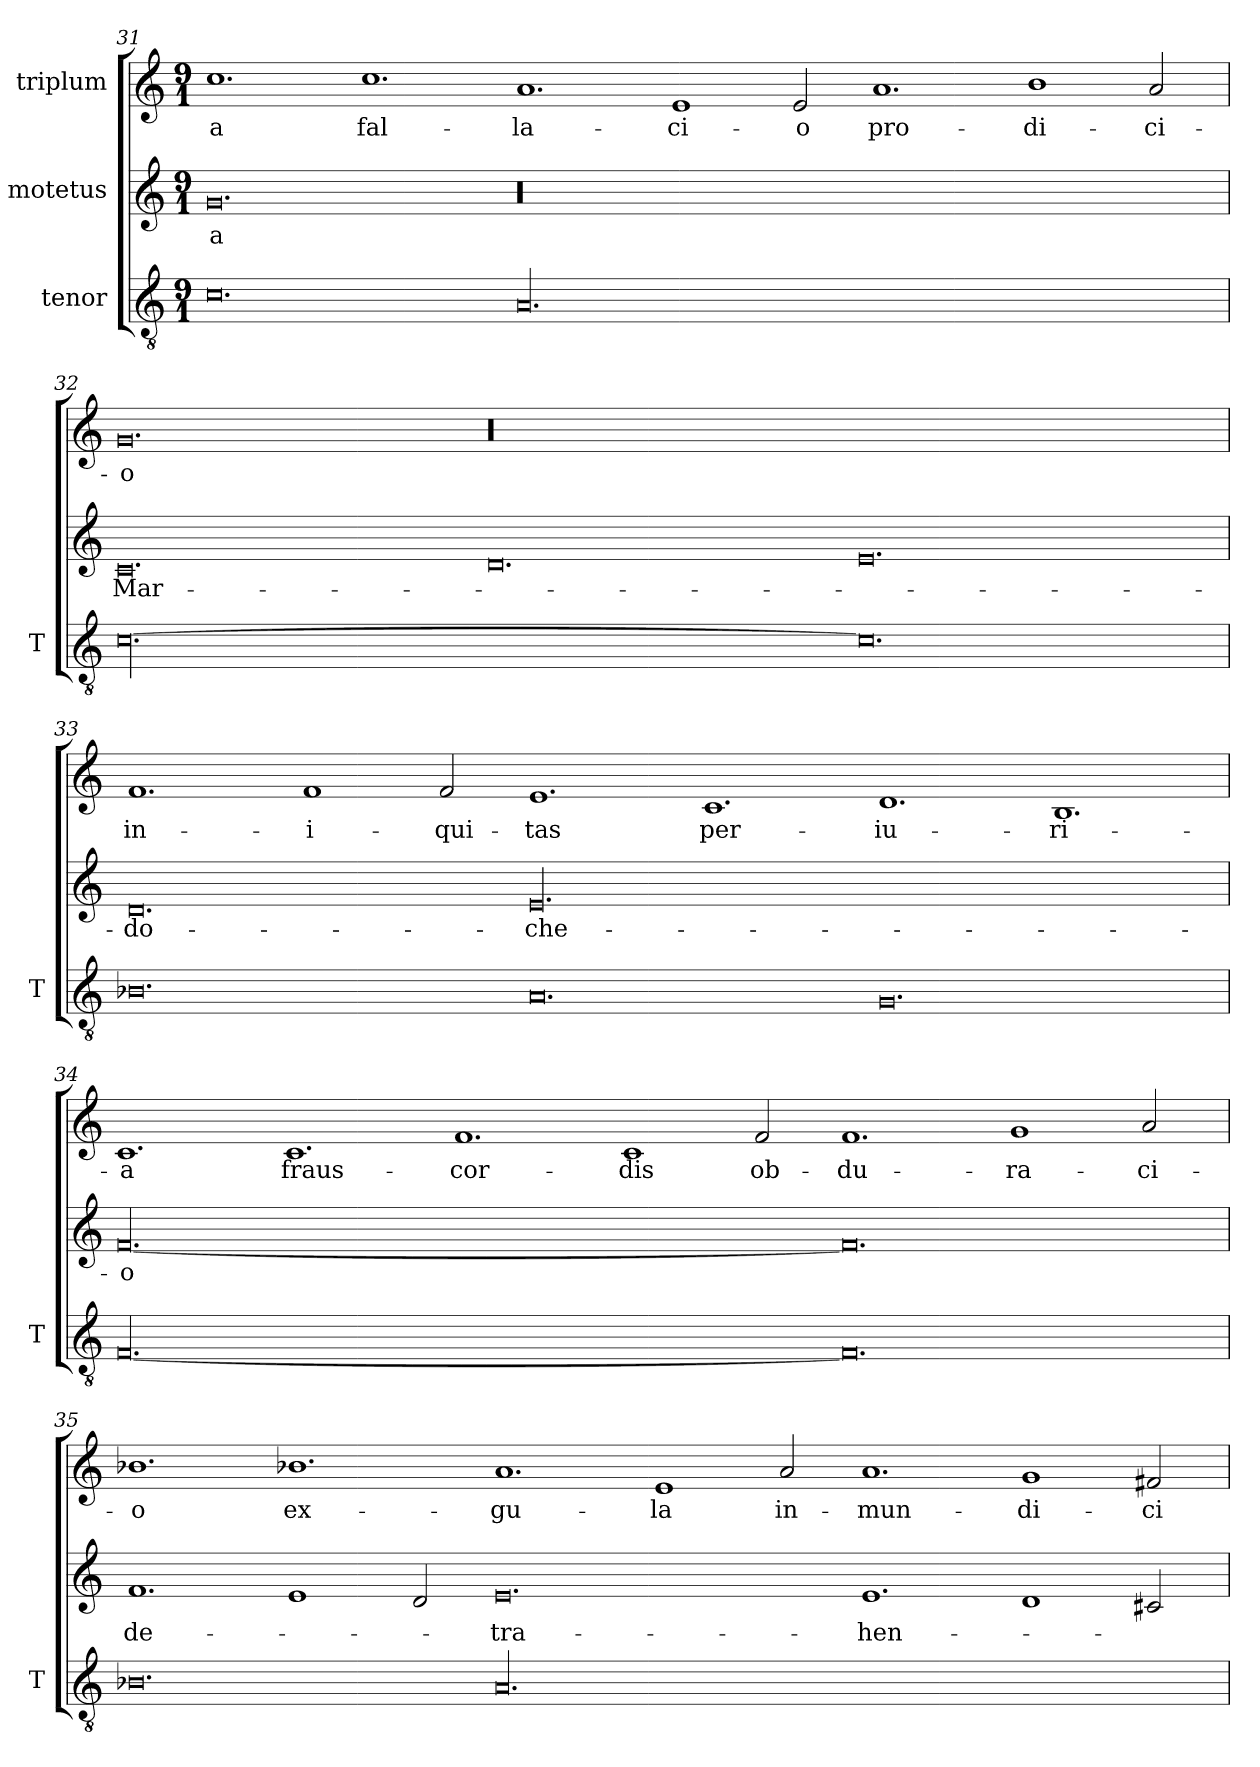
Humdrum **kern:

**kern	**kern	**text	**kern	**text
*part3	*part2	*part2	*part1	*part1
*staff3	*staff2	*staff2	*staff1	*staff1
*I"tenor	*I"motetus	*	*I"triplum	*
*I'T	*	*	*	*
!!LO:PB:g=z
*clefGv2	*clefG2	*	*clefG2	*
*k[]	*k[]	*	*k[]	*
*C:	*C:	*	*C:	*
*M9/1	*M9/1	*	*M9/1	*
=31	=31	=31	=31	=31
0.c\	0.g/	-a	1.cc\	-a
.	.	.	1.cc\	fal-
00.A/	00.r	.	1.a/	-la-
.	.	.	1e/	-ci-
.	.	.	2e/	-o
.	.	.	1.a/	pro-
.	.	.	1b\	-di-
.	.	.	2a/	-ci-
=32	=32	=32	=32	=32
[00.c\	0.c/	Mar-	0.g/	-o
.	0.d/	.	00.r	.
0.c\]	0.e/	.	.	.
=33	=33	=33	=33	=33
0.B-X\	0.d/	-do-	1.f/	in-
.	.	.	1f/	-i-
.	.	.	2f/	-qui-
0.A/	00.e/	-che-	1.e/	-tas
.	.	.	1.c/	per-
0.G/	.	.	1.d/	-iu-
.	.	.	1.B/	-ri-
!!LO:LB:g=z
=34	=34	=34	=34	=34
[00.F/	[00.f/	-o	1.c/	-a
.	.	.	1.c/	fraus-
.	.	.	1.f/	cor-
.	.	.	1c/	-dis
.	.	.	2f/	ob-
0.F/]	0.f/]	.	1.f/	-du-
.	.	.	1g/	-ra-
.	.	.	2a/	-ci-
=35	=35	=35	=35	=35
0.B-Xi\	1.f/	de-	1.b-Xi\	-o
.	1e/	.	1.b-Xi\	ex-
.	2d/	.	.	.
00.A/	0.e/	-tra-	1.a/	gu-
.	.	.	1e/	-la
.	.	.	2a/	in-
.	1.e/	-hen-	1.a/	-mun-
.	1d/	.	1g/	-di-
.	2c#Xi/	.	2f#Xi/	-ci-
=	=	=	=	=
*-	*-	*-	*-	*-
